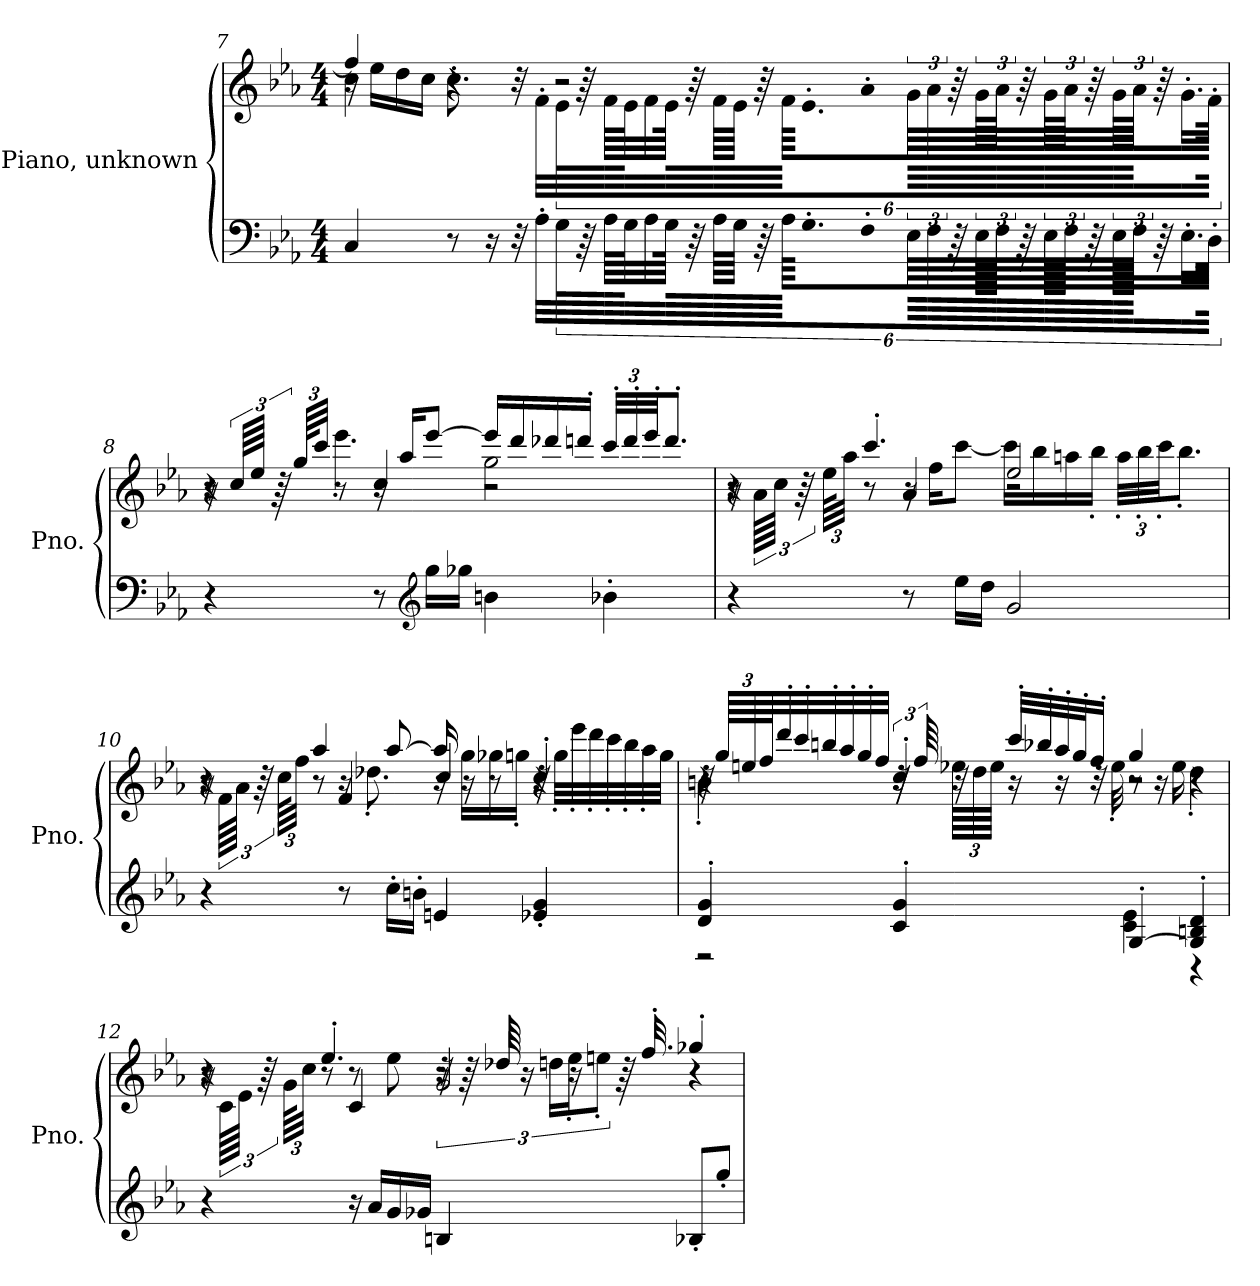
**kern	**kern
*part1	*part1
*staff2	*staff1
*I"Piano, unknown	*
*I'Pno.	*
!!LO:LB:g=z
*clefF4	*clefG2
*k[b-e-a-]	*k[b-e-a-]
*M4/4	*M4/4
=7	=7
*	*^
*	*	*^
4C/	4ff/]	4cc\	16r
.	.	.	16ee-\LL
.	.	.	16dd\
.	.	.	16cc\JJ
8r	4r	4r	8.cc'\
16r	.	.	.
32r	.	.	32r
32A-'\LLL	.	.	32f'\LLL
96G\JJJk	2r	2r	96e-\JJJk
96r	.	.	96r
96A-\LLLL	.	.	96f\LLLL
*Xbrackettup	*	*	*Xbrackettup
96G\J	.	.	96e-\J
48A-\	.	.	48f\
*brackettup	*	*	*brackettup
96G\JJJk	.	.	96e-\JJJk
96r	.	.	96r
96A-\LLLL	.	.	96f\LLLL
96G\JJJJ	.	.	96e-\JJJJ
96r	.	.	96r
96A-\KKLL	.	.	96f\KKLL
16.G'\	.	.	16.e-'\
32F'\L	.	.	32a-'\L
96E-\L	.	.	96g\L
96F\JJJJ	.	.	96a-\JJJJ
96r	.	.	96r
96E-\LLLL	.	.	96g\LLLL
96F\JJJJ	.	.	96a-\JJJJ
96r	.	.	96r
96E-\LLLL	.	.	96g\LLLL
96F\JJJJ	.	.	96a-\JJJJ
96r	.	.	96r
96E-\LLLL	.	.	96g\LLLL
96F\JJJJ	.	.	96a-\JJJJ
96r	.	.	96r
16.E-'\LL	.	.	16.g'\LL
32D'\JJk	.	.	32f'\JJk
!!LO:LB:g=z	!!	!!
=8	=8	=8	=8
4r	16r	8r	4r
.	96cc/LLLL	.	.
.	96ee-/JJJJ	.	.
.	96r	.	.
*	*Xbrackettup	*	*
.	96gg/KLLL	.	.
.	48ccc/JJJ	.	.
.	8r	4.eee-'\	.
8r	16r	.	4cc/
.	16aa-/KL	.	.
*clefG2	*	*	*
16gg\LL	[8eee-/J	.	.
16gg-X\JJ	.	.	.
4bn\	16eee-/LL]	2gg\	2r
.	16ddd/	.	.
.	16ddd-X/	.	.
.	16dddn'/JJ	.	.
4b-X'\	48ccc'/LLL	.	.
.	48ddd'/	.	.
.	48eee-'/JJ	.	.
.	8.ddd'/J	.	.
!!LO:PB:g=z	!!	!!
=9	=9	=9	=9
4r	8r	16r	4r
*	*	*brackettup	*
.	.	96a-\LLLL	.
.	.	96cc\JJJJ	.
.	.	96r	.
*	*	*Xbrackettup	*
.	.	96ee-\KLLL	.
.	.	48aa-\JJJ	.
.	4.ccc'/	8r	.
8r	.	16r	4a-/
.	.	16ff\KL	.
16ee-\LL	.	[8ccc\J	.
16dd\JJ	.	.	.
2g/	2ee-/	16ccc\LL]	2r
.	.	16bb-\	.
.	.	16aan\	.
.	.	16bb-'\JJ	.
.	.	48aa'\LLL	.
.	.	48bb-'\	.
.	.	48ccc'\JJ	.
.	.	8.bb-'\J	.
!!LO:LB:g=z	!!	!!
=10	=10	=10	=10
4r	8r	16r	4r
*	*	*brackettup	*
.	.	96f\LLLL	.
.	.	96a-\JJJJ	.
.	.	96r	.
*	*	*Xbrackettup	*
.	.	96cc\KLLL	.
.	.	48ff\JJJ	.
.	4aa-/	8r	.
8r	.	16r	4f/
.	.	8.dd-X'\	.
16cc'\LL	[8aa-/	.	.
16bn'\JJ	.	.	.
4en/	16aa-/]	16r	4cc/
.	16r	16gg\LL	.
.	8r	16gg-X\	.
.	.	16ggn'\JJ	.
4e-X/' 4g/'	4r	32r	4cc'/
.	.	32gg'\LLL	.
.	.	32eee-'\	.
.	.	32ddd'\	.
.	.	32ccc'\	.
.	.	32bb-'\	.
.	.	32aa-'\	.
.	.	32gg\JJJ	.
!!LO:LB:g=z	!!	!!
=11	=11	=11	=11
*^	*	*	*
4d/' 4g/'	2r	32r	4bn'\	4r
.	.	96gg/LLLL	.	.
.	.	96een/	.	.
.	.	96ff/J	.	.
.	.	32ddd'/	.	.
.	.	32ccc'/	.	.
.	.	32bbn'/	.	.
.	.	32aa-'/	.	.
.	.	32gg'/	.	.
.	.	32ff/JJJ	.	.
*	*	*brackettup	*	*
4c/' 4g/'	.	48r	32r	4cc'/
.	.	96ff/	.	.
*	*	*	*Xbrackettup	*
.	.	32r	96ee-X\LLLL	.
.	.	.	96dd\	.
.	.	.	96ee-\JJJJ	.
.	.	32ccc'/LLL	16r	.
.	.	32bb-X'/	.	.
.	.	32aa-'/	16r	.
.	.	32gg'/J	.	.
.	.	16ff'/JJ	32r	.
.	.	.	32ee-'\	.
[4G'/	4c\ 4e-\	4gg/	8r	2r
.	.	.	16r	.
.	.	.	16ee-\	.
4G/]' 4Bn/' 4d/'	4r	4r	4dd'\	.
*v	*v	*	*	*
!!LO:LB:g=z	!!	!!
=12	=12	=12	=12
4r	8r	16r	4r
*	*	*brackettup	*
.	.	96c\LLLL	.
.	.	96e-\JJJJ	.
.	.	96r	.
*	*	*Xbrackettup	*
.	.	96g\KLLL	.
.	.	48cc\JJJ	.
.	4.ee-'/	8r	.
16r	.	8r	4c/
16a-/LL	.	.	.
16g/	.	8ee-\	.
16g-X/JJ	.	.	.
*	*	*brackettup	*
4Bn/	32r	12r	2g/
.	64r	.	.
.	64dd-X/	.	.
.	16r	.	.
.	.	24ddn\LL	.
.	16r	24ee-'\J	.
.	.	12een'\J	.
.	64r	.	.
.	32.ff'/	.	.
8B-X'/L	4gg-X'/	4r	.
8gg'/J	.	.	.
*	*v	*v	*v
=	=
*-	*-
